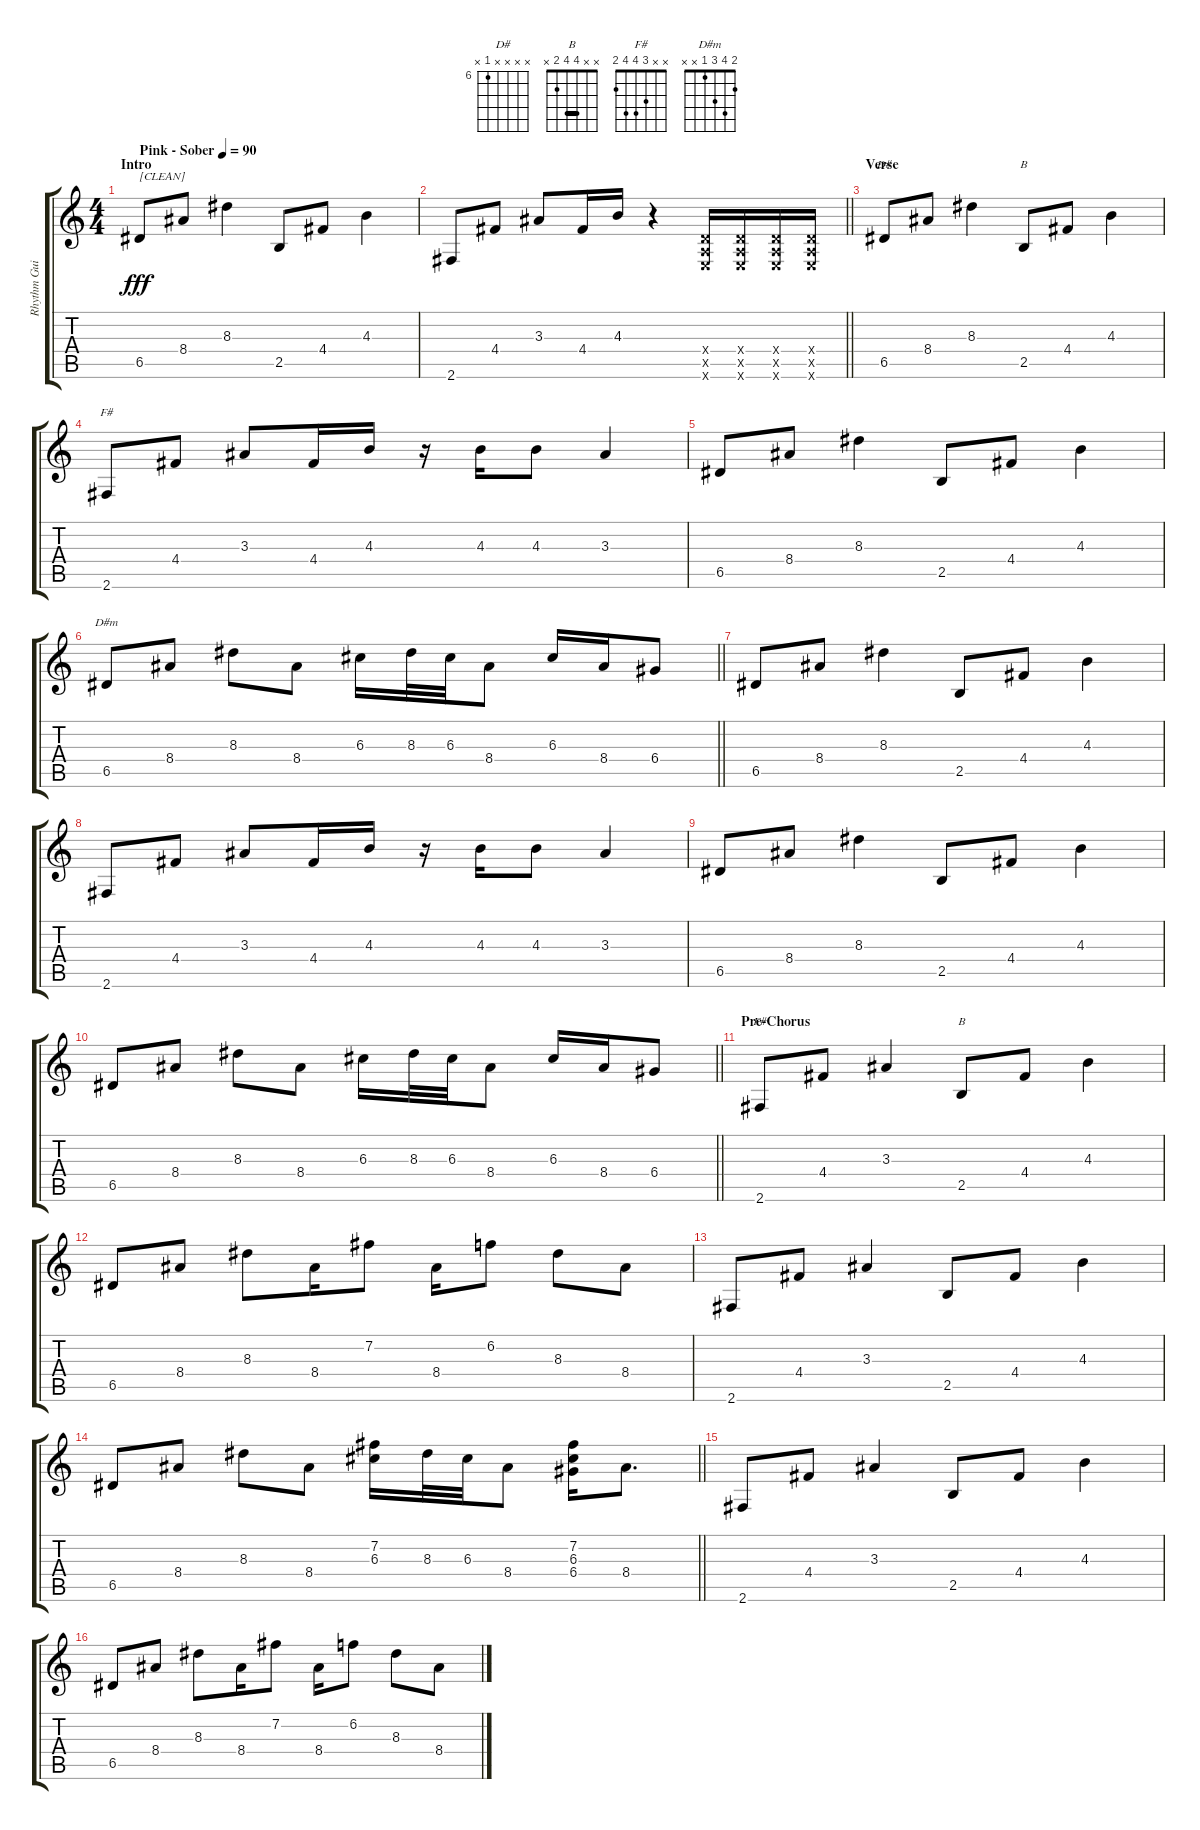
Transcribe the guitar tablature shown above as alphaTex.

\track ("Rhythm Guitar" "Rhythm Gui") {instrument electricguitarjazz}
\staff {score tabs}
\tuning (E4 B3 G3 D3 A2 E2) {hide}
\chord ("D#" x x x x 6 x) {firstfret 6}
\chord ("B" x x x x 2 x)
\chord ("F#" x x x x x 2)
\chord ("D#m" 2 4 3 1 x x)
\chord ("F#" x x 3 4 4 2)
\chord ("B" x x 4 4 2 x) {barre 4}
\ts (4 4)
\section ("" "Intro")
\tempo (90 "Pink - Sober")
\clef g2
\ks c
6.5.8{txt "[CLEAN]" dy fff instrument electricguitarjazz} 8.4.8 8.3.4 2.5.8 4.4.8 4.3.4 |
\barLineRight lightlight
2.6.8 4.4.8 3.3.8 4.4.16 4.3.16 r.4 (0.4{x} 0.5{x} 0.6{x}).16 (0.4{x} 0.5{x} 0.6{x}).16 (0.4{x} 0.5{x} 0.6{x}).16 (0.4{x} 0.5{x} 0.6{x}).16 |
\section ("" "Verse")
6.5.8{ch "D#"} 8.4.8 8.3.4 2.5.8{ch "B"} 4.4.8 4.3.4 |
2.6.8{ch "F#"} 4.4.8 3.3.8 4.4.16 4.3.16 r.16 4.3.16 4.3.8 3.3.4 |
6.5.8 8.4.8 8.3.4 2.5.8 4.4.8 4.3.4 |
\barLineRight lightlight
6.5.8{ch "D#m"} 8.4.8 8.3.8 8.4.8 6.3.16 8.3.32 6.3.32 8.4.8 6.3.16 8.4.16 6.4.8 |
6.5.8 8.4.8 8.3.4 2.5.8 4.4.8 4.3.4 |
2.6.8 4.4.8 3.3.8 4.4.16 4.3.16 r.16 4.3.16 4.3.8 3.3.4 |
6.5.8 8.4.8 8.3.4 2.5.8 4.4.8 4.3.4 |
\barLineRight lightlight
6.5.8 8.4.8 8.3.8 8.4.8 6.3.16 8.3.32 6.3.32 8.4.8 6.3.16 8.4.16 6.4.8 |
\section ("" "Pre-Chorus")
2.6.8{ch "F#"} 4.4.8 3.3.4 2.5.8{ch "B"} 4.4.8 4.3.4 |
6.5.8 8.4.8 8.3.8 8.4.16 7.2.8 8.4.16 6.2.8 8.3.8 8.4.8 |
2.6.8 4.4.8 3.3.4 2.5.8 4.4.8 4.3.4 |
\barLineRight lightlight
6.5.8 8.4.8 8.3.8 8.4.8 (7.2 6.3).16 8.3.32 6.3.32 8.4.8 (7.2 6.3 6.4).16 8.4.8{d} |
2.6.8 4.4.8 3.3.4 2.5.8 4.4.8 4.3.4 |
6.5.8 8.4.8 8.3.8 8.4.16 7.2.8 8.4.16 6.2.8 8.3.8 8.4.8
